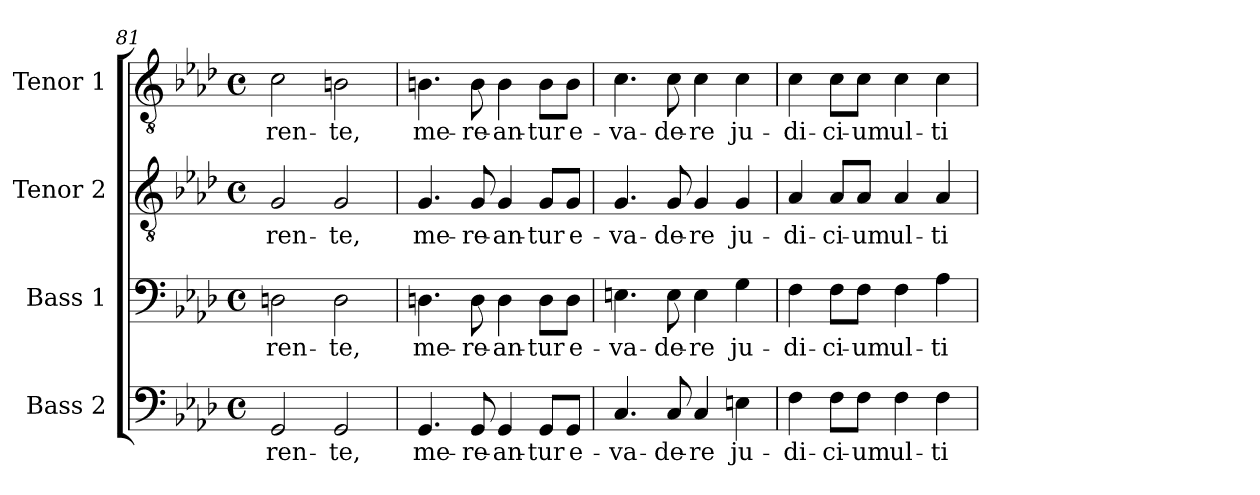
**kern	**text	**kern	**text	**kern	**text	**kern	**text
*part4	*part4	*part3	*part3	*part2	*part2	*part1	*part1
*staff4	*staff4	*staff3	*staff3	*staff2	*staff2	*staff1	*staff1
*I"Bass 2	*	*I"Bass 1	*	*I"Tenor 2	*	*I"Tenor 1	*
*I'B. 2	*	*I'B. 1	*	*I'T. 2	*	*I'T. 1	*
*clefF4	*	*clefF4	*	*clefGv2	*	*clefGv2	*
*k[b-e-a-d-]	*	*k[b-e-a-d-]	*	*k[b-e-a-d-]	*	*k[b-e-a-d-]	*
*A-:	*	*A-:	*	*A-:	*	*A-:	*
*M4/4	*	*M4/4	*	*M4/4	*	*M4/4	*
*met(c)	*	*met(c)	*	*met(c)	*	*met(c)	*
=81	=81	=81	=81	=81	=81	=81	=81
!	!LO:LY:b	!	!LO:LY:b	!	!LO:LY:b	!	!LO:LY:b
2GG/	-ren-	2Dn\	-ren-	2G/	-ren-	2c\	-ren-
!	!LO:LY:b	!	!LO:LY:b	!	!LO:LY:b	!	!LO:LY:b
2GG/	-te,	2D\	-te,	2G/	-te,	2Bn\	-te,
=82	=82	=82	=82	=82	=82	=82	=82
!	!LO:LY:b	!	!LO:LY:b	!	!LO:LY:b	!	!LO:LY:b
4.GG/	me-	4.Dn\	me-	4.G/	me-	4.Bn\	me-
!	!LO:LY:b	!	!LO:LY:b	!	!LO:LY:b	!	!LO:LY:b
8GG/	-re-	8D\	-re-	8G/	-re-	8B\	-re-
!	!LO:LY:b	!	!LO:LY:b	!	!LO:LY:b	!	!LO:LY:b
4GG/	-an-	4D\	-an-	4G/	-an-	4B\	-an-
!	!LO:LY:b	!	!LO:LY:b	!	!LO:LY:b	!	!LO:LY:b
8GG/L	-tur	8D\L	-tur	8G/L	-tur	8B\L	-tur
!	!LO:LY:b	!	!LO:LY:b	!	!LO:LY:b	!	!LO:LY:b
8GG/J	e-	8D\J	e-	8G/J	e-	8B\J	e-
=83	=83	=83	=83	=83	=83	=83	=83
!	!LO:LY:b	!	!LO:LY:b	!	!LO:LY:b	!	!LO:LY:b
4.C/	-va-	4.En\	-va-	4.G/	-va-	4.c\	-va-
!	!LO:LY:b	!	!LO:LY:b	!	!LO:LY:b	!	!LO:LY:b
8C/	-de-	8E\	-de-	8G/	-de-	8c\	-de-
!	!LO:LY:b	!	!LO:LY:b	!	!LO:LY:b	!	!LO:LY:b
4C/	-re	4E\	-re	4G/	-re	4c\	-re
!	!LO:LY:b	!	!LO:LY:b	!	!LO:LY:b	!	!LO:LY:b
4En\	ju-	4G\	ju-	4G/	ju-	4c\	ju-
=84	=84	=84	=84	=84	=84	=84	=84
!	!LO:LY:b	!	!LO:LY:b	!	!LO:LY:b	!	!LO:LY:b
4F\	-di-	4F\	-di-	4A-/	-di-	4c\	-di-
!	!LO:LY:b	!	!LO:LY:b	!	!LO:LY:b	!	!LO:LY:b
8F\L	-ci-	8F\L	-ci-	8A-/L	-ci-	8c\L	-ci-
!	!LO:LY:b	!	!LO:LY:b	!	!LO:LY:b	!	!LO:LY:b
8F\J	-um	8F\J	-um	8A-/J	-um	8c\J	-um
!	!LO:LY:b	!	!LO:LY:b	!	!LO:LY:b	!	!LO:LY:b
4F\	ul-	4F\	ul-	4A-/	ul-	4c\	ul-
!	!LO:LY:b	!	!LO:LY:b	!	!LO:LY:b	!	!LO:LY:b
4F\	-ti-	4A-\	-ti-	4A-/	-ti-	4c\	-ti-
=	=	=	=	=	=	=	=
*-	*-	*-	*-	*-	*-	*-	*-
